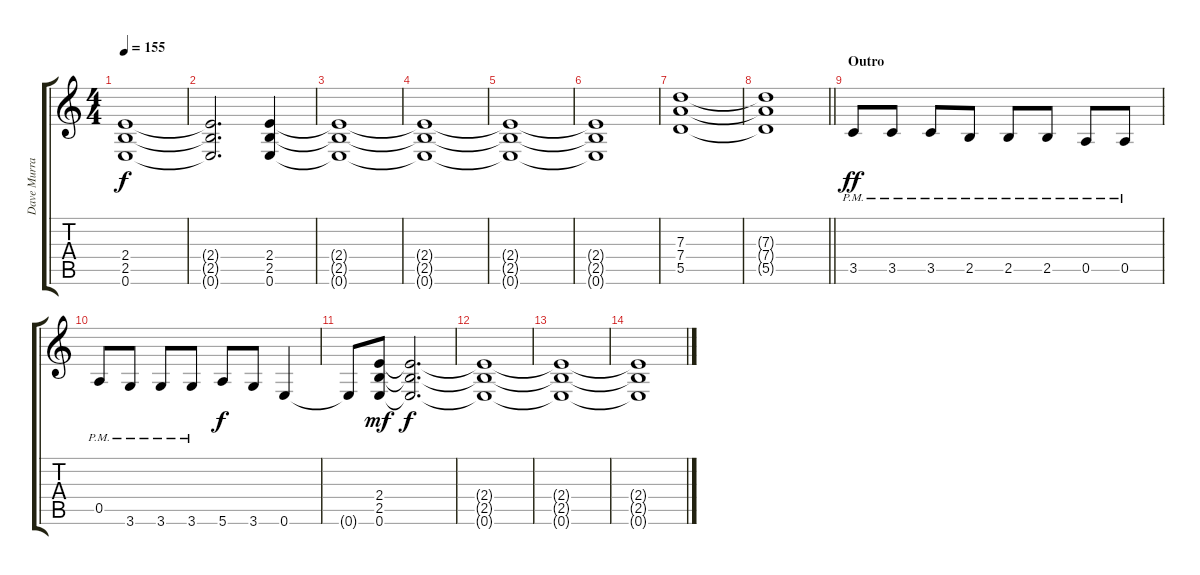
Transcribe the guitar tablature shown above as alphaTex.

\track ("Dave Murray" "Dave Murra") {instrument distortionguitar}
\staff {score tabs}
\tuning (E4 B3 G3 D3 A2 E2) {hide}
\ts (4 4)
\tempo 155
\clef g2
\ks c
(2.4{t} 2.5{t} 0.6{t}).1{dy f} |
(2.4{t} 2.5{t} 0.6{t}).2{d} (2.4 2.5 0.6).4 |
(2.4{t} 2.5{t} 0.6{t}).1 |
(2.4{t} 2.5{t} 0.6{t}).1 |
(2.4{t} 2.5{t} 0.6{t}).1 |
(2.4{t} 2.5{t} 0.6{t}).1 |
(7.3 7.4 5.5).1 |
\barLineRight lightlight
(7.3{t} 7.4{t} 5.5{t}).1 |
\section ("" "Outro")
3.5{pm}.8{dy ff} 3.5{pm}.8 3.5{pm}.8 2.5{pm}.8 2.5{pm}.8 2.5{pm}.8 0.5{pm}.8 0.5{pm}.8 |
0.5{pm}.8 3.6{pm}.8 3.6{pm}.8 3.6{pm}.8 5.6.8{dy f} 3.6.8 0.6.4 |
0.6{t}.8 (2.4 2.5 0.6).8{dy mf} (2.4{t} 2.5{t} 0.6{t}).2{d dy f} |
(2.4{t} 2.5{t} 0.6{t}).1{volume 5} |
(2.4{t} 2.5{t} 0.6{t}).1 |
(2.4{t} 2.5{t} 0.6{t}).1
